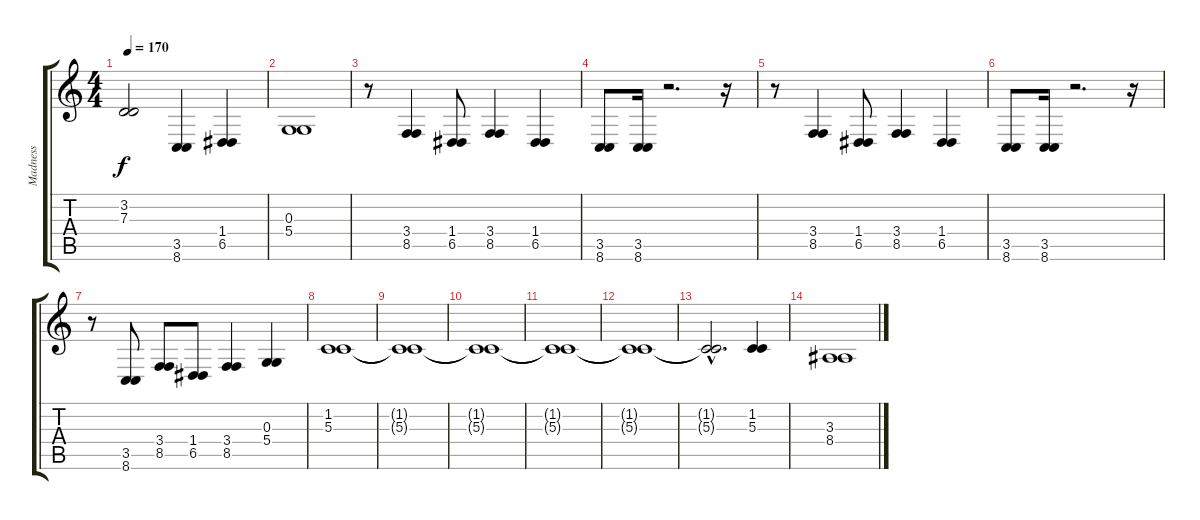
\track ("Madness" "Madness") {instrument tenorsax}
\staff {score tabs}
\tuning (E4 B3 G3 D3 A2 E2) {hide}
\ts (4 4)
\tempo 170
\clef g2
\ks c
(3.2{t} 7.3{t}).2{dy f} (3.5 8.6).4 (1.4 6.5).4 |
(0.3 5.4).1 |
r.8 (3.4 8.5).4 (1.4 6.5).8 (3.4 8.5).4 (1.4 6.5).4 |
(3.5 8.6).8 (3.5 8.6).16 r.2{d} r.16 |
r.8 (3.4 8.5).4 (1.4 6.5).8 (3.4 8.5).4 (1.4 6.5).4 |
(3.5 8.6).8 (3.5 8.6).16 r.2{d} r.16 |
r.8 (3.5 8.6).8 (3.4 8.5).8 (1.4 6.5).8 (3.4 8.5).4 (0.3 5.4).4 |
(1.2 5.3).1 |
(1.2{t} 5.3{t}).1 |
(1.2{t} 5.3{t}).1 |
(1.2{t} 5.3{t}).1 |
(1.2{t} 5.3{t}).1 |
(1.2{hac t} 5.3{hac t}).2{d} (1.2 5.3).4 |
(3.3 8.4).1
